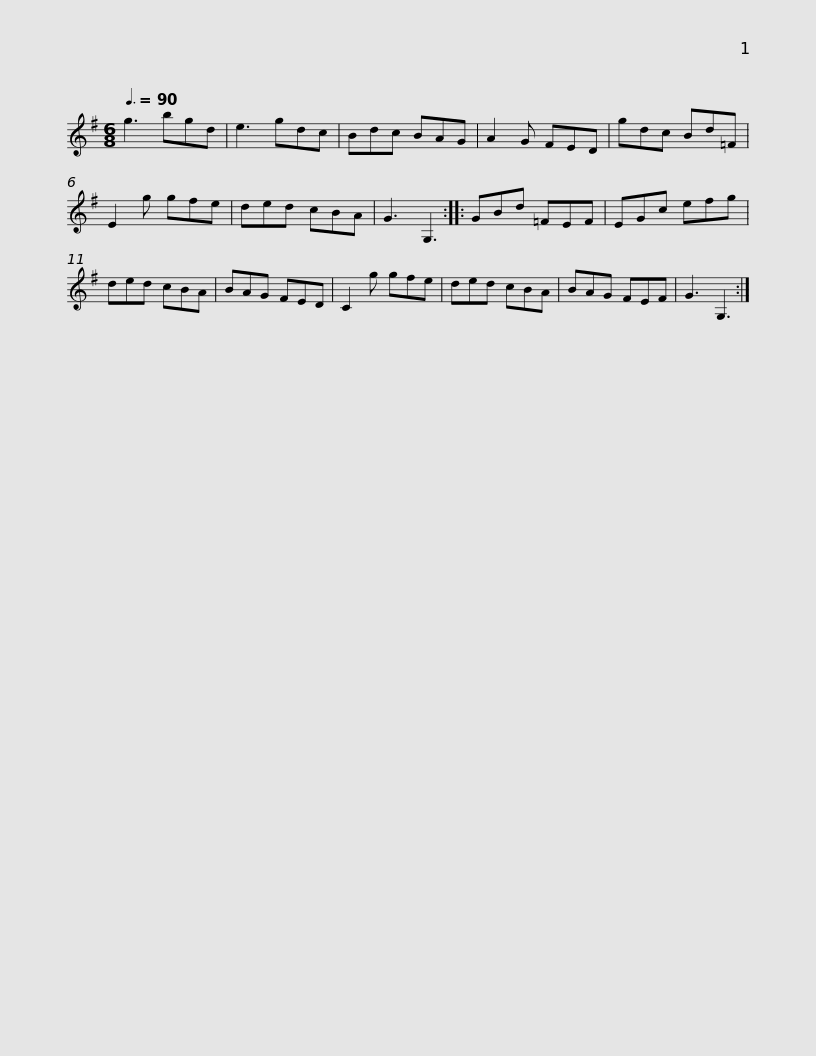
X:1
L:1/8
Q:3/8=90
M:6/8
I:linebreak $
K:G
V:1 treble
V:1
 g3 bgd | e3 gdc | Bdc BAG | A2 G FED | gdc Bd=F | %5
 E2 g gfe | ded cBA | G3 G,3 ::$ GBd =FEF | EGc efg | %10
 ded cBA | BAG FED | C2 g gfe | ded cBA | BAG FEF |$ %15
 G3 G,3 :| %16
